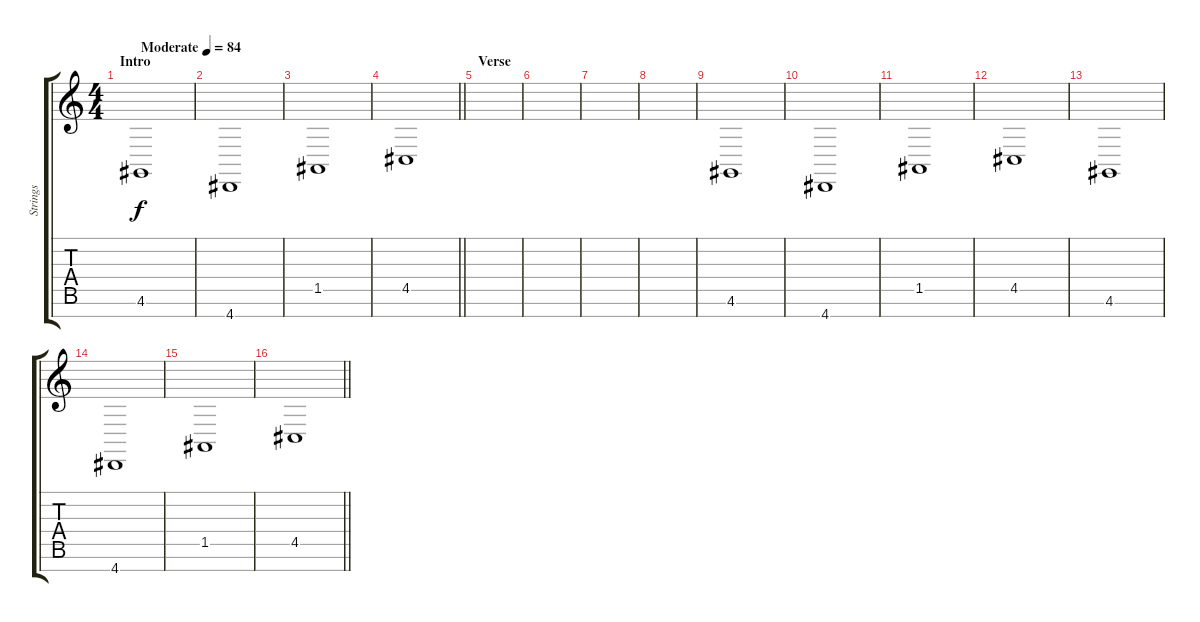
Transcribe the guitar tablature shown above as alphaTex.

\track ("Strings" "Strings") {instrument viola}
\staff {score tabs}
\tuning (E4 B3 G3 D3 A2 E2 B1) {hide}
\ts (4 4)
\section ("" "Intro")
\tempo (84 "Moderate")
\clef g2
\ks c
4.6.1{dy f instrument viola} |
4.7.1 |
1.5.1 |
\barLineRight lightlight
4.5.1 |
\section ("" "Verse")
|
|
|
|
4.6.1 |
4.7.1 |
1.5.1 |
4.5.1 |
4.6.1 |
4.7.1 |
1.5.1 |
\barLineRight lightlight
4.5.1
